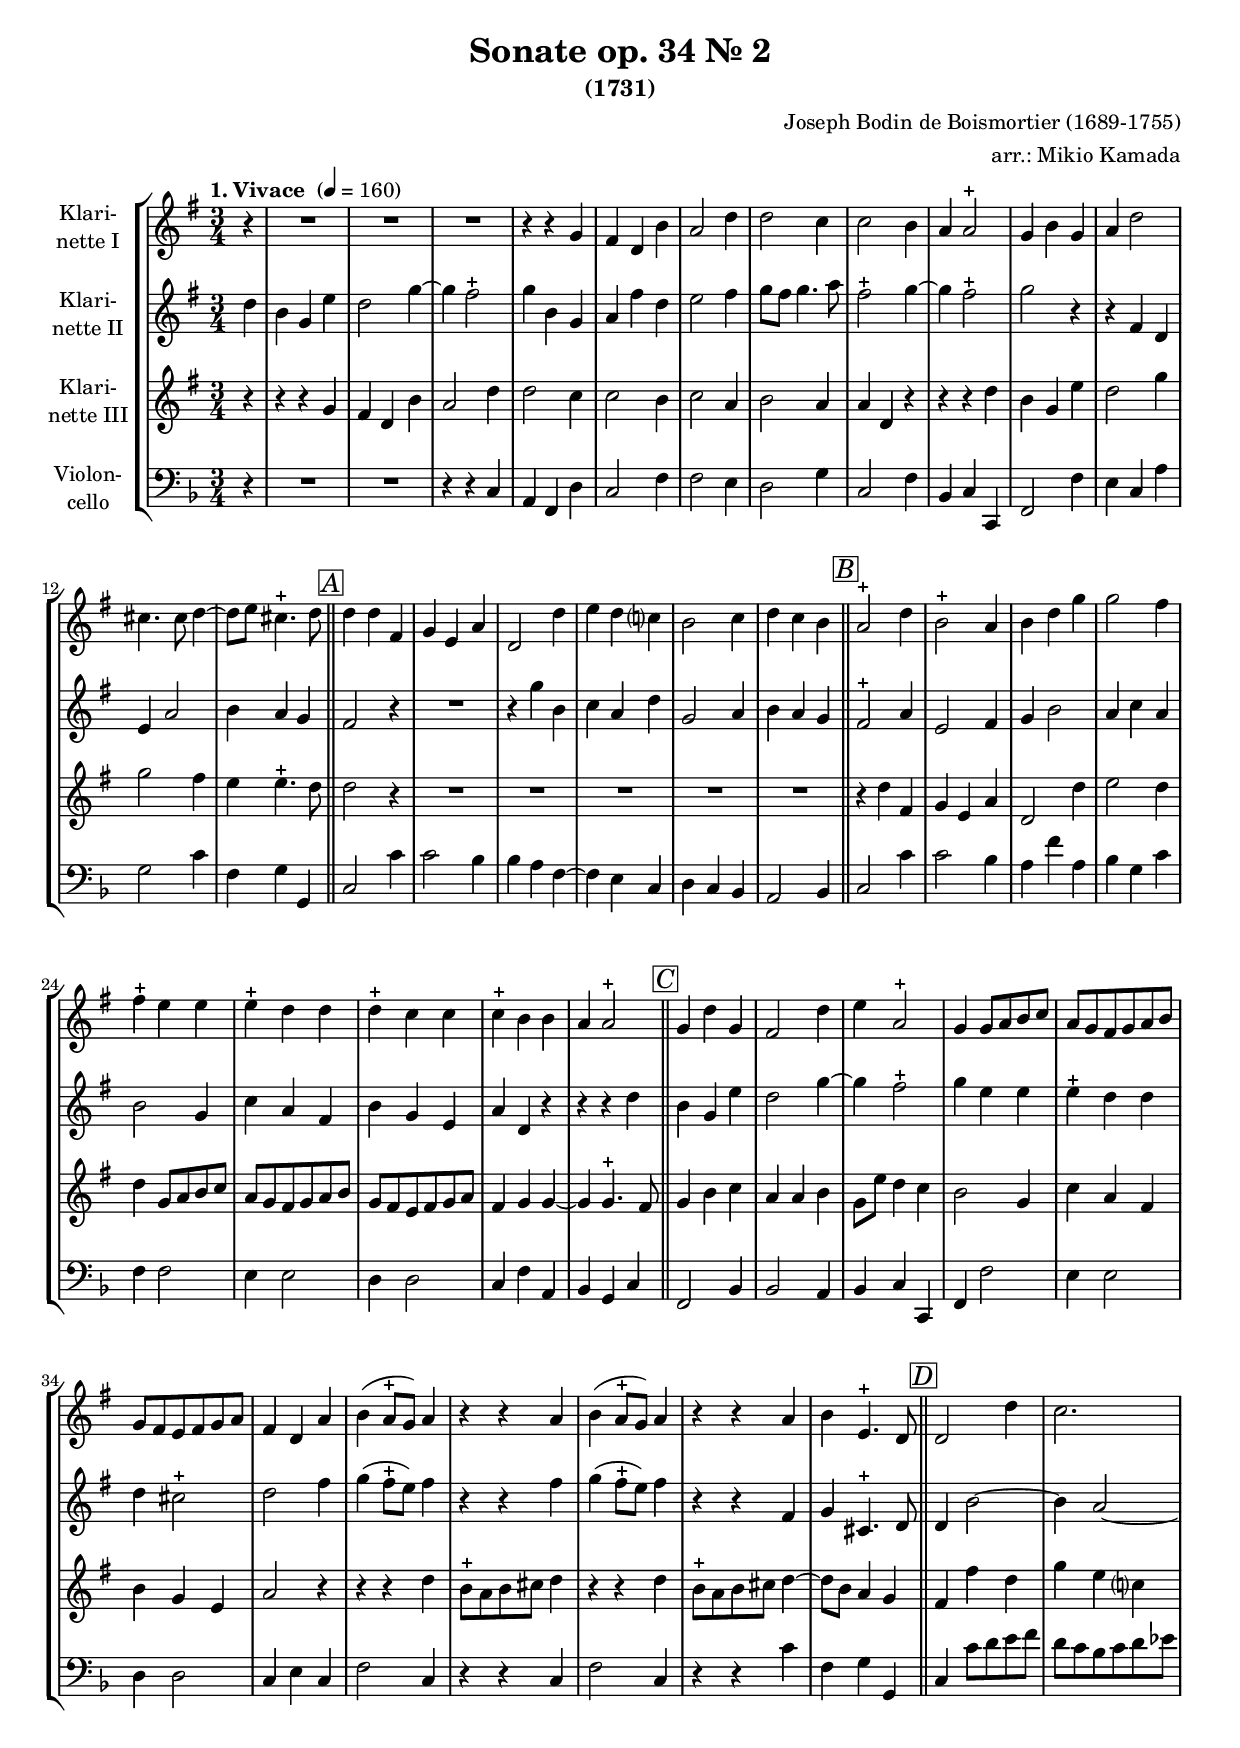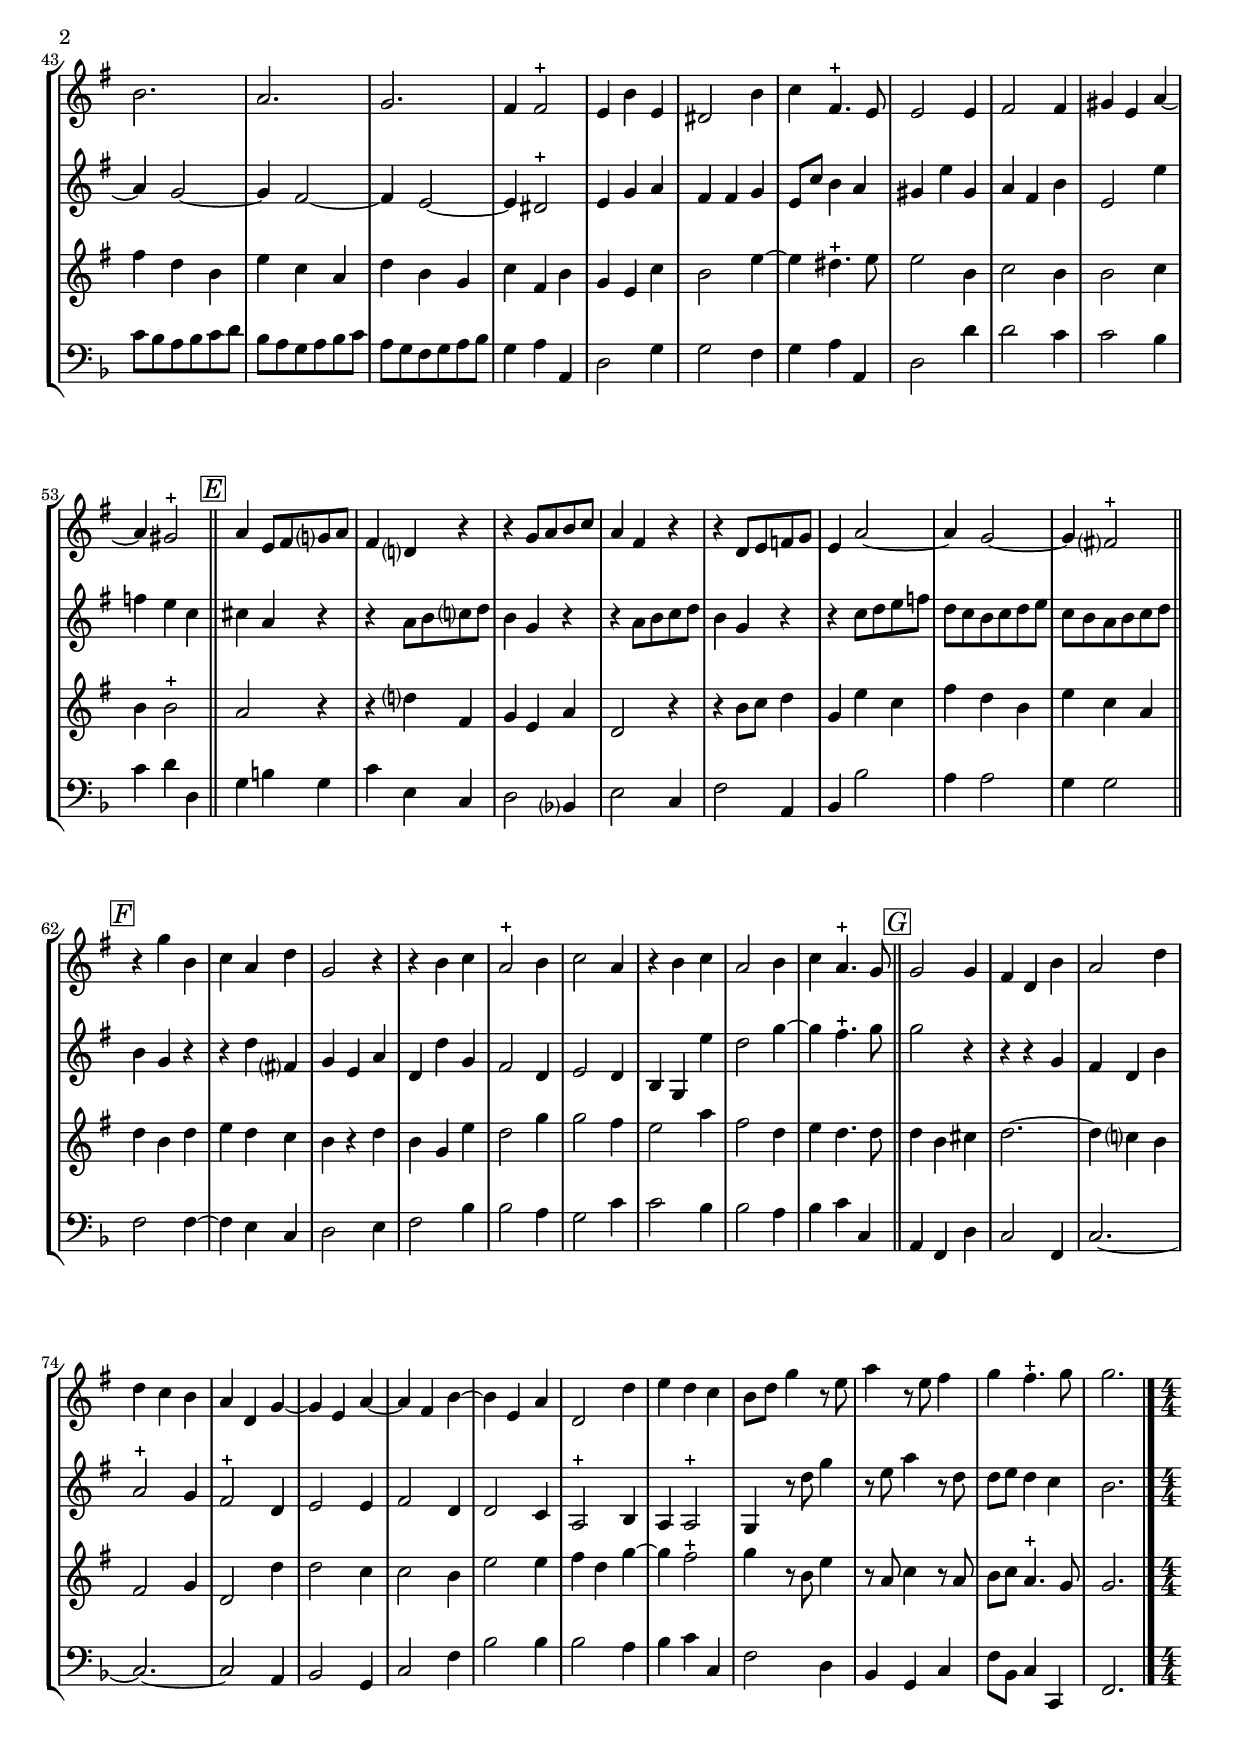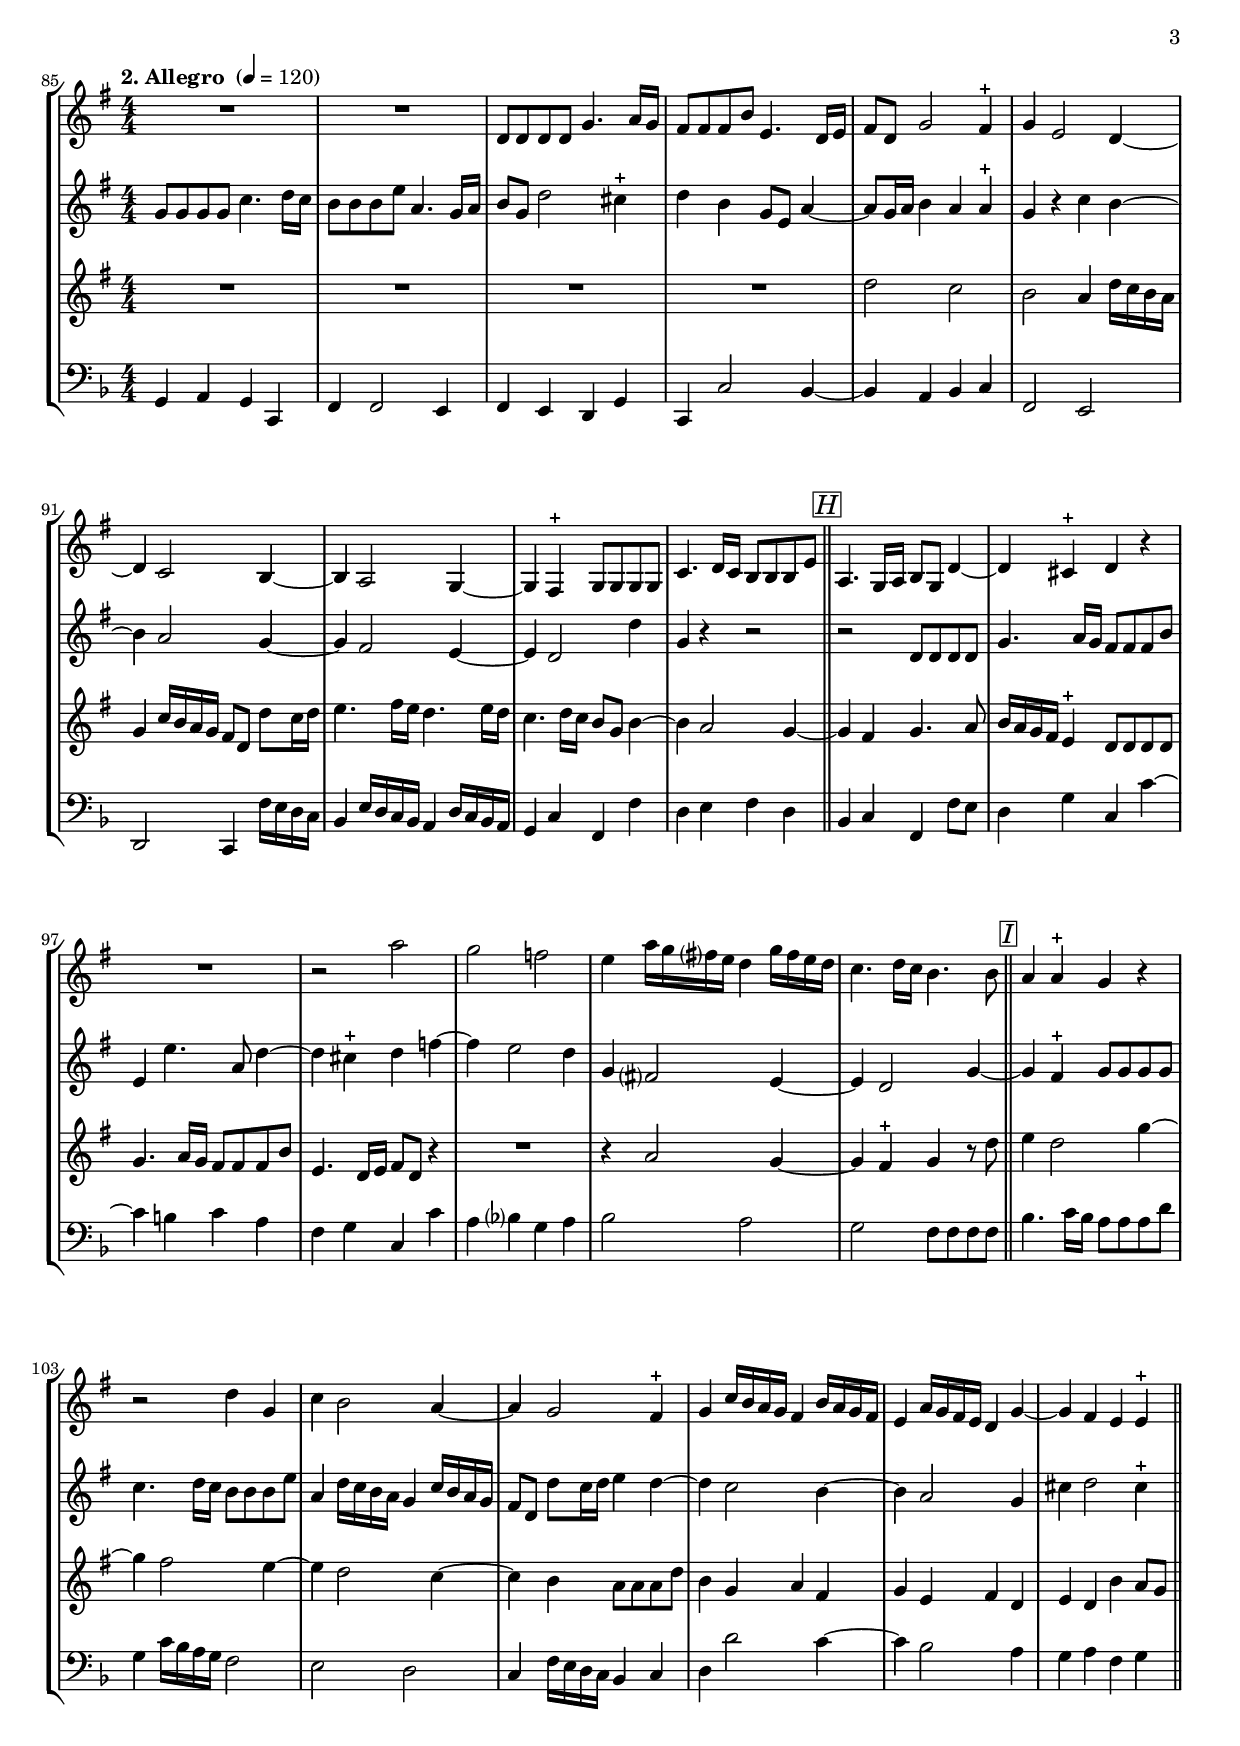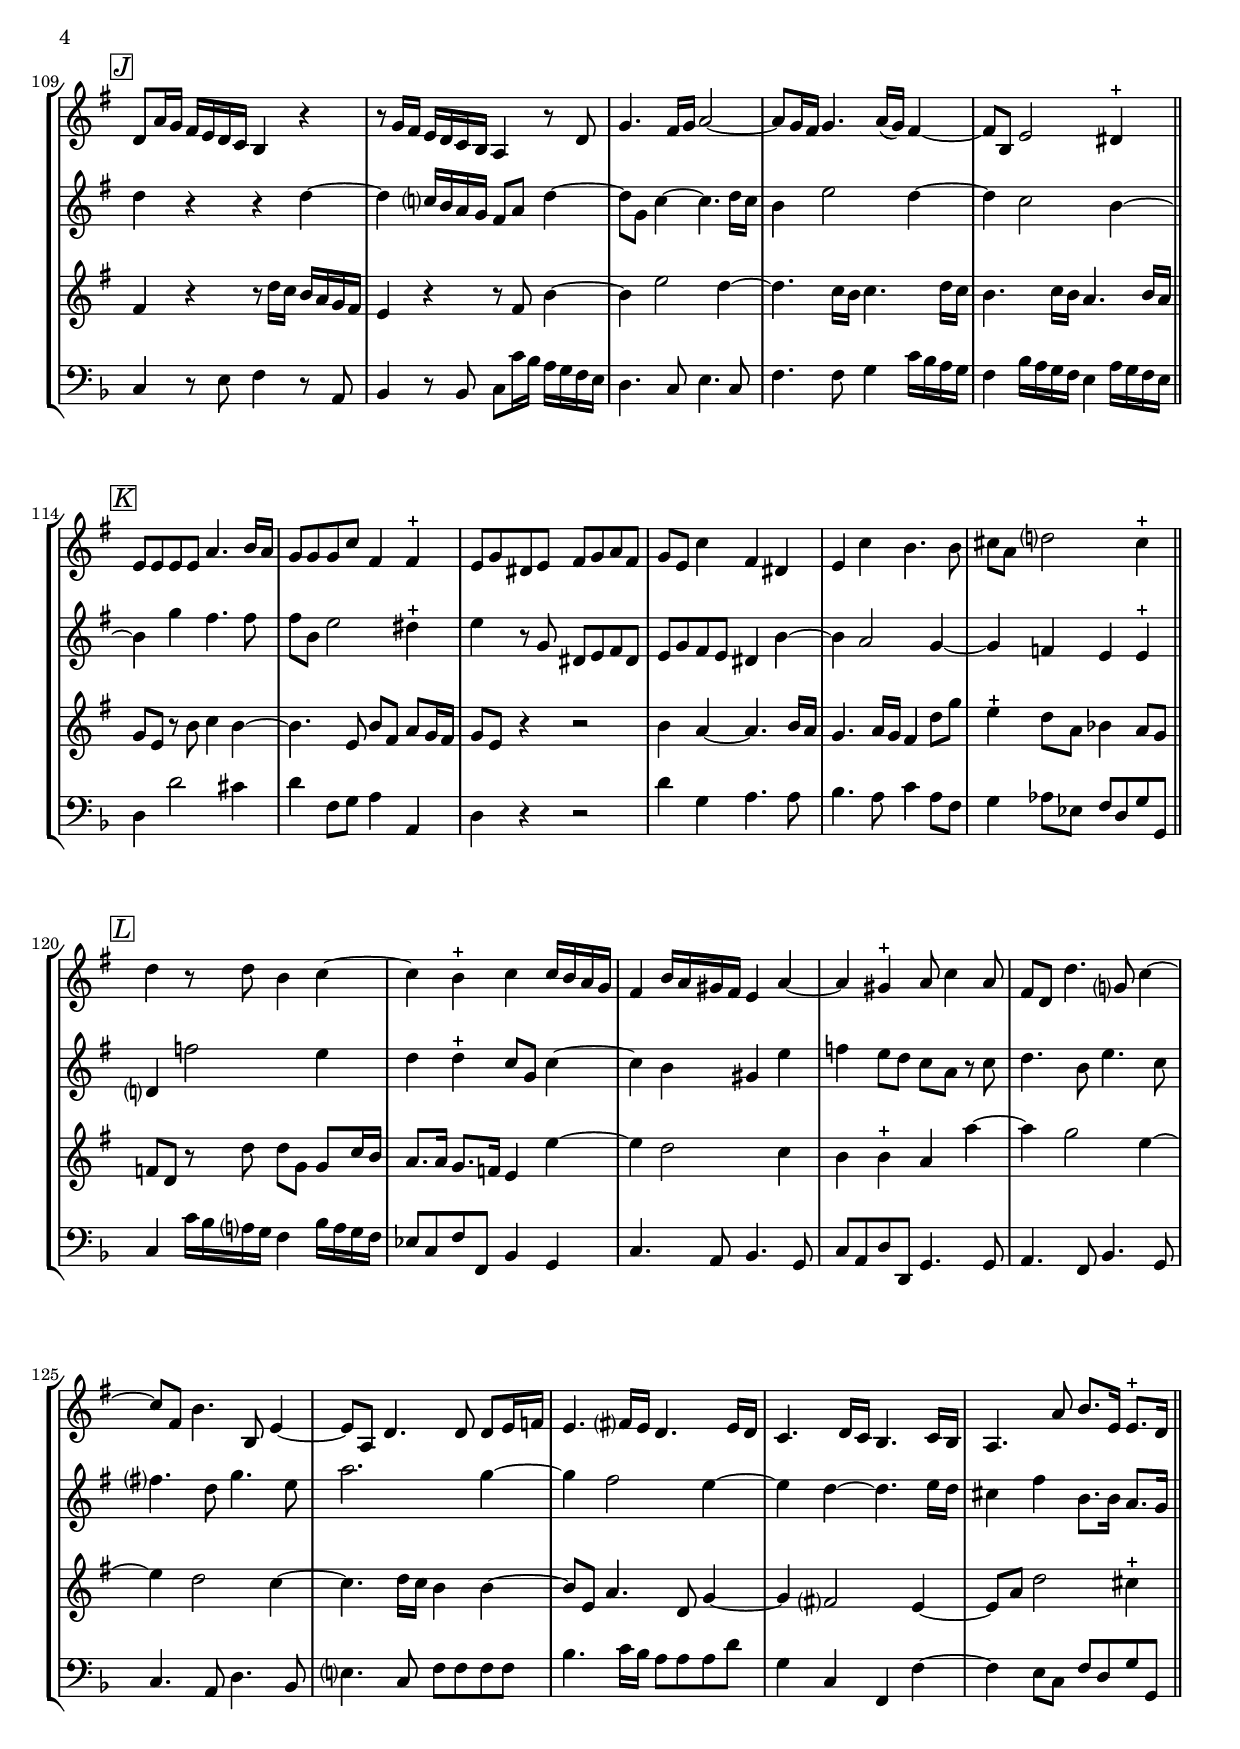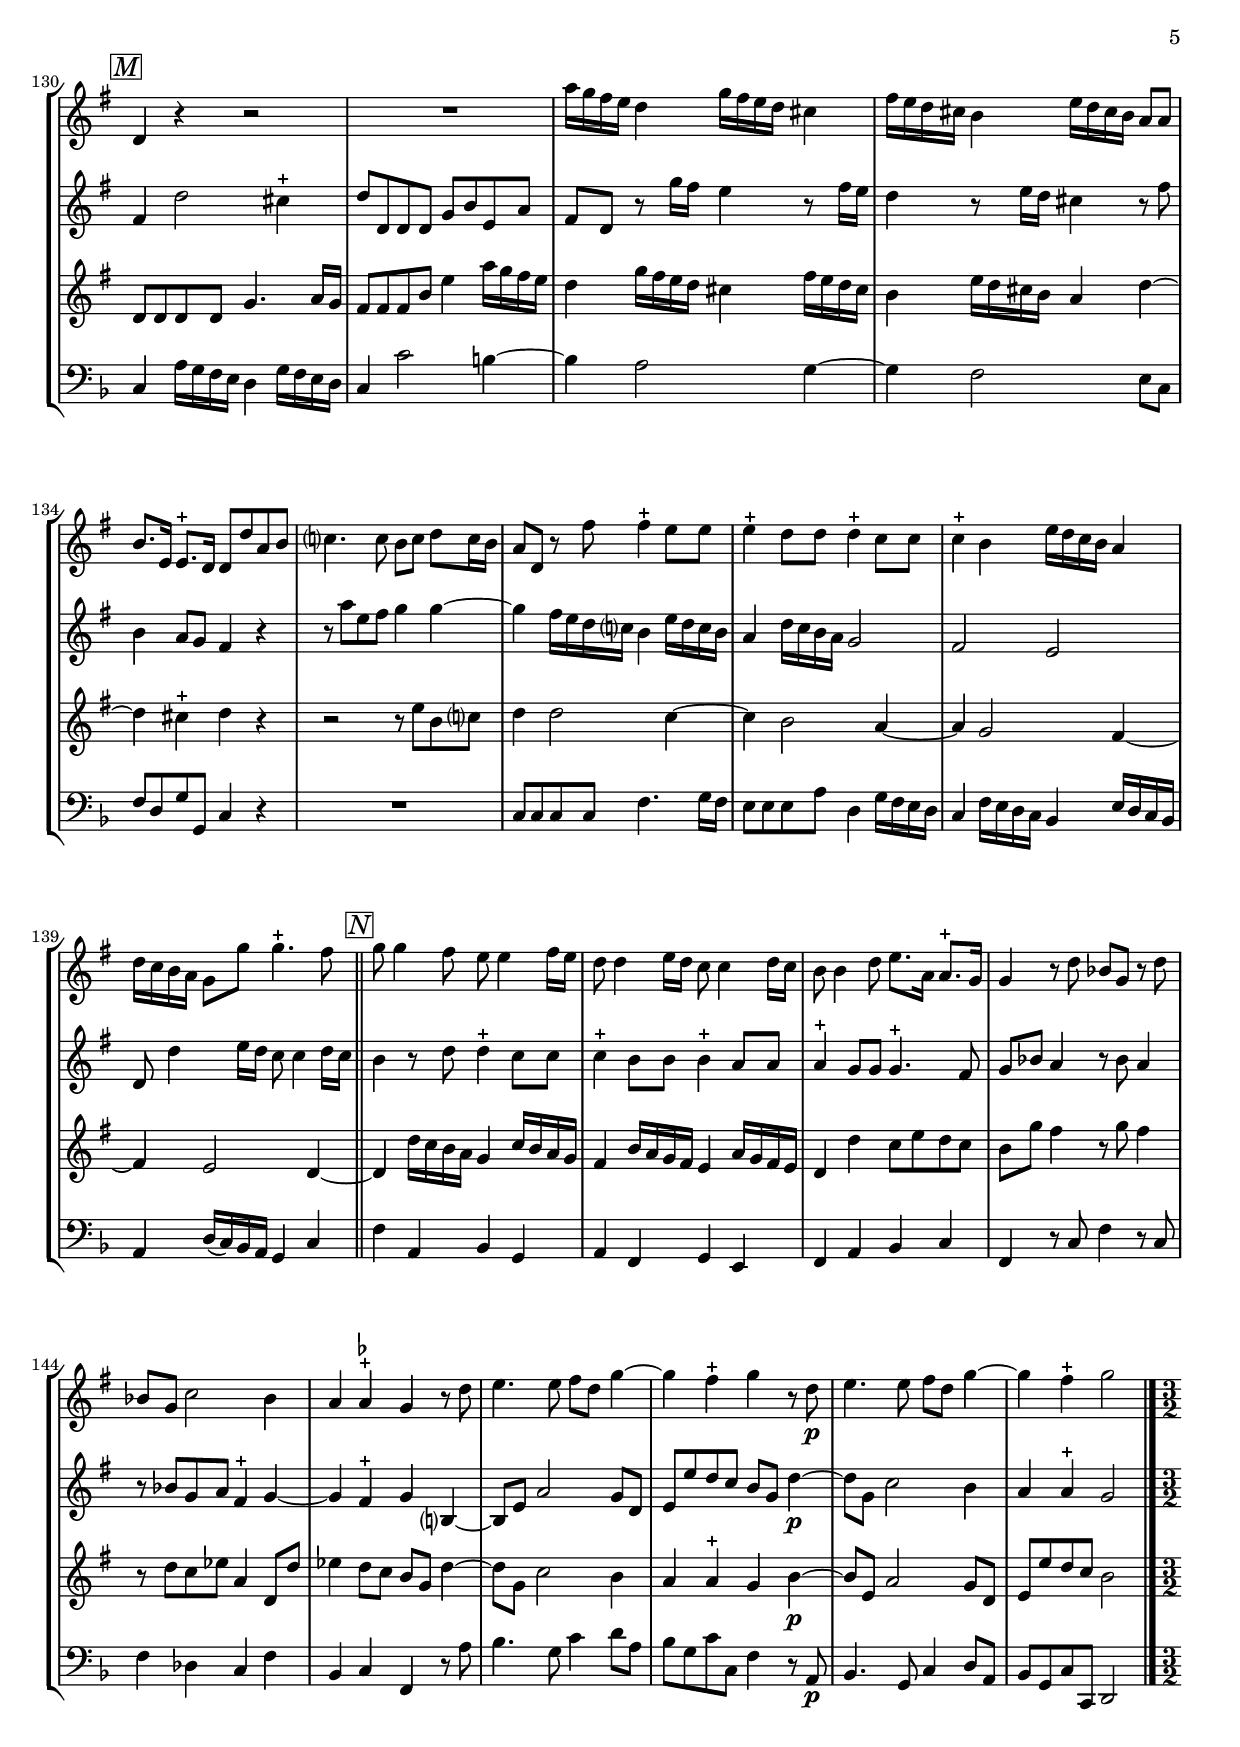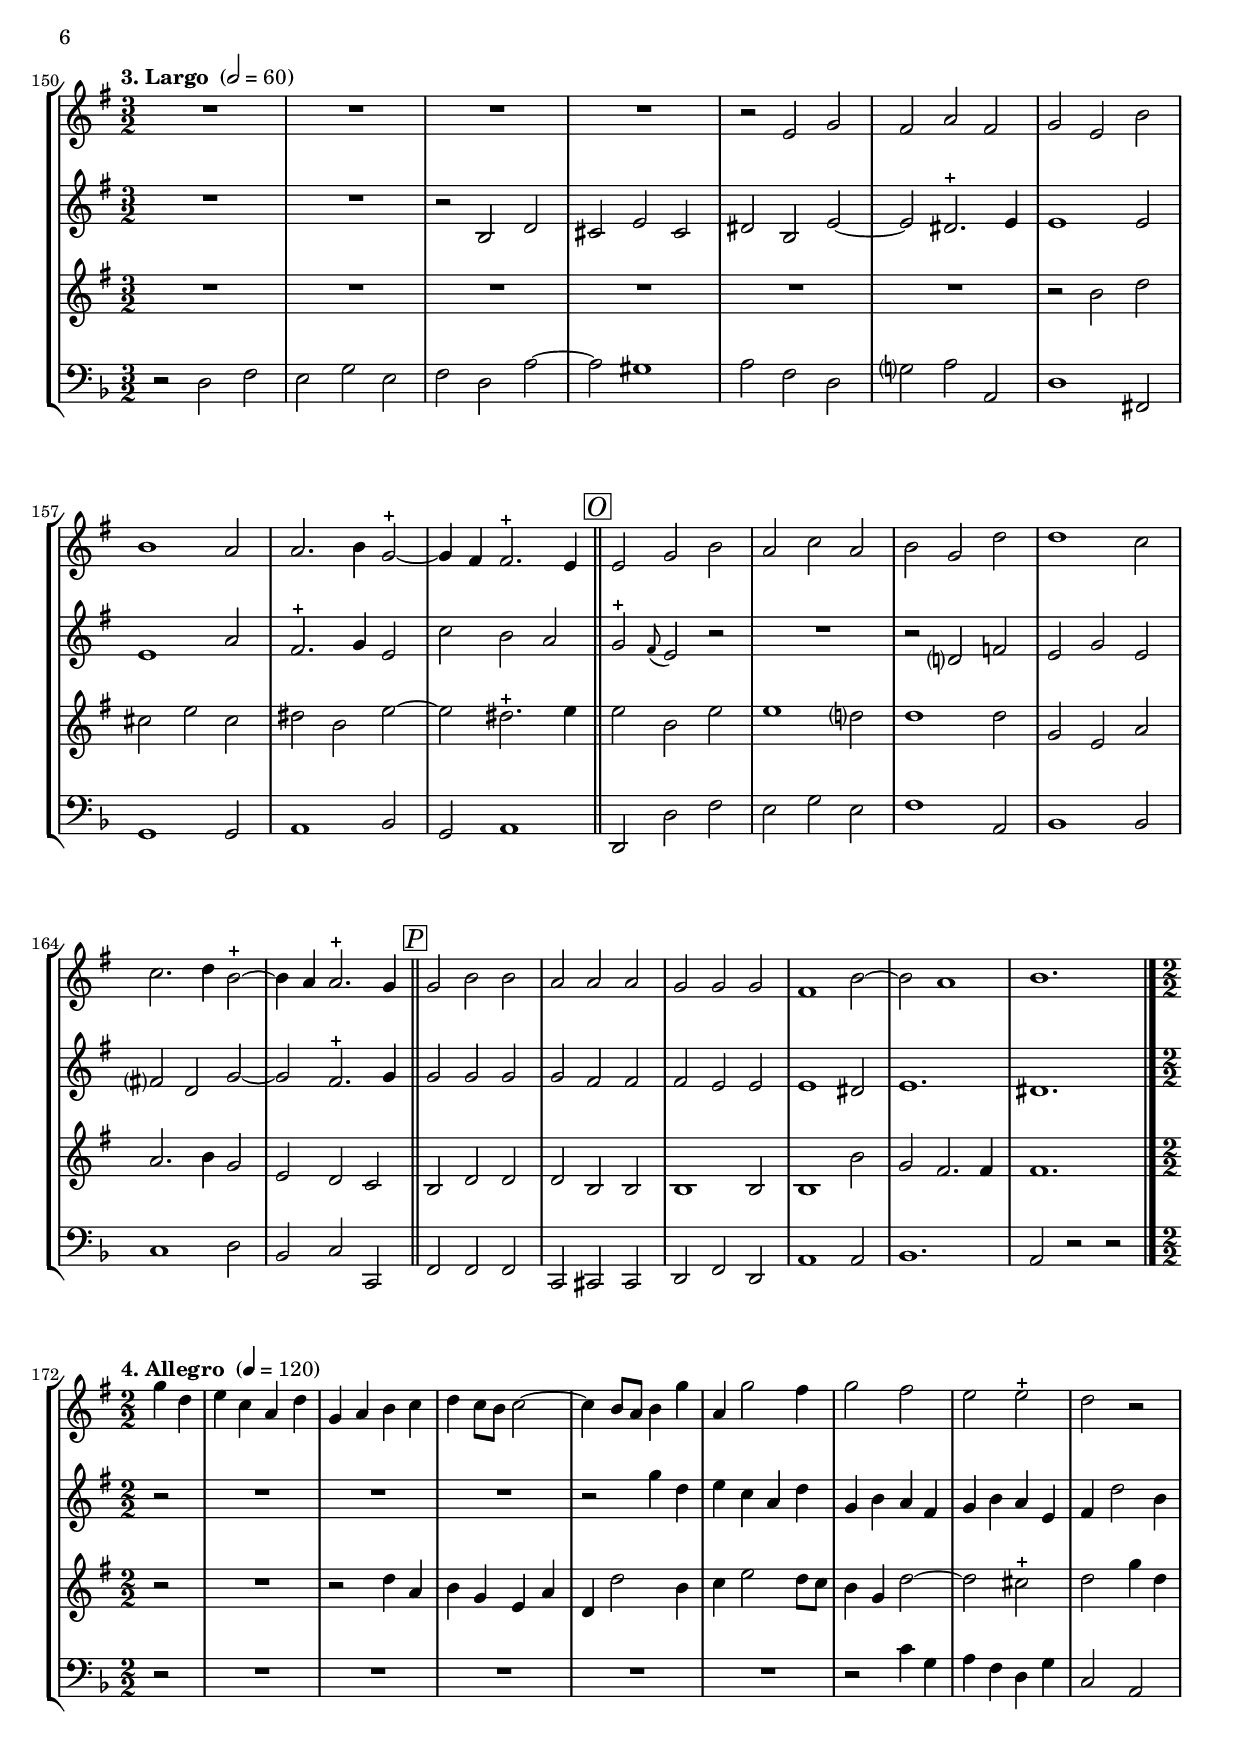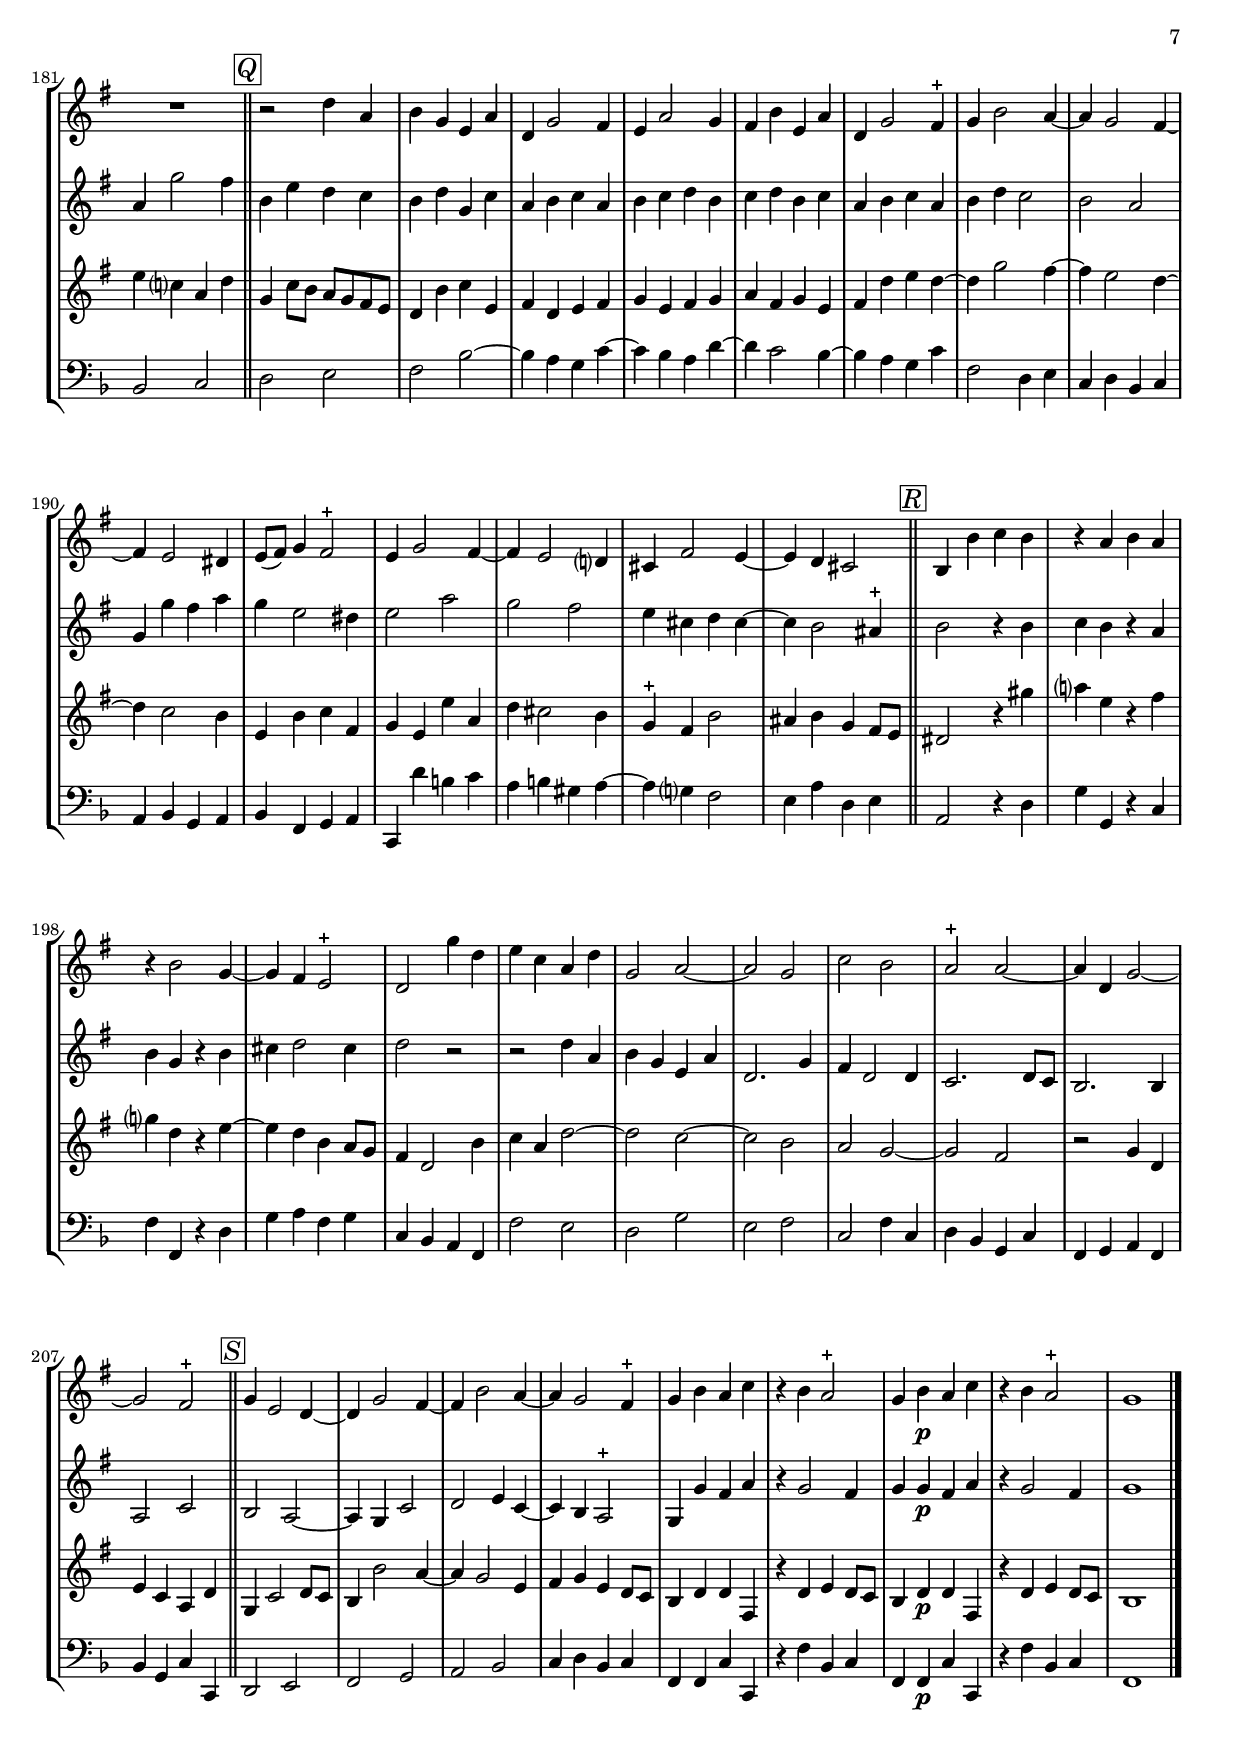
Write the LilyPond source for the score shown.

\version "2.14.2"
\include "deutsch.ly"

#(set-global-staff-size 18.25)

\header {
  title    = "Sonate op. 34 Nr. 2"
  subtitle = "(1731)"
  composer = "Joseph Bodin de Boismortier (1689-1755)"
  arranger = "arr.: Mikio Kamada"
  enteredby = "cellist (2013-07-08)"
}

voiceconsts = {
  \key g \major
  \clef "treble"
  \numericTimeSignature
  \compressFullBarRests
  \set tupletSpannerDuration = #(ly:make-moment 1 4)
}

micl = "clarinet"
mifl = "flute"
miob = "oboe"
mifh = "french horn"
misx = "tenor sax"
mist = "string ensemble 1"
miba = "cello"

introa = {            \tempo "1. Vivace "   4=160 \time 3/4 }
introb = { \break     \tempo "2. Allegro "  4=120 \time 4/4 }
introc = { \break     \tempo "3. Largo "    2=60  \time 3/2 }
introd = { \break     \tempo "4. Allegro "  4=120 \time 2/2 }

boxa = { \bar "||" \mark \markup \box \italic "A" }
boxb = { \bar "||" \mark \markup \box \italic "B" }
boxc = { \bar "||" \mark \markup \box \italic "C" }
boxd = { \bar "||" \mark \markup \box \italic "D" }
boxe = { \bar "||" \mark \markup \box \italic "E" }
boxf = { \bar "||" \mark \markup \box \italic "F" }
boxg = { \bar "||" \mark \markup \box \italic "G" }
boxh = { \bar "||" \mark \markup \box \italic "H" }
boxi = { \bar "||" \mark \markup \box \italic "I" }
boxj = { \bar "||" \mark \markup \box \italic "J" }
boxk = { \bar "||" \mark \markup \box \italic "K" }
boxl = { \bar "||" \mark \markup \box \italic "L" }
boxm = { \bar "||" \mark \markup \box \italic "M" }
boxn = { \bar "||" \mark \markup \box \italic "N" }
boxo = { \bar "||" \mark \markup \box \italic "O" }
boxp = { \bar "||" \mark \markup \box \italic "P" }
boxq = { \bar "||" \mark \markup \box \italic "Q" }
boxr = { \bar "||" \mark \markup \box \italic "R" }
boxs = { \bar "||" \mark \markup \box \italic "S" }

va = \relative c' {
  \voiceconsts

  \introa
  \partial 4 r4
  R2.*3
  r4 r g
  fis d h'
  a2 d4
  d2 c4
  c2 h4

  a a2-+
  g4 h g
  a d2
  cis4. cis8 d4~
  d8 e cis4.-+ d8 \boxa
  d4 d fis,
  g e a
  d,2 d'4

  e d c?
  h2 c4
  d c h \boxb
  a2-+ d4
  h2-+ a4
  h d g
  g2 fis4
  fis-+ e e
  e-+ d d

  d-+ c c
  c-+ h h
  a a2-+ \boxc
  g4 d' g,
  fis2 d'4
  e a,2-+
  g4 g8 a h c
  a g fis g a h

  g fis e fis g a
  fis4 d a'
  h( a8-+ g) a4
  r r a
  h( a8-+ g) a4
  r r a
  h e,4.-+ d8 \boxd
  d2 d'4

  c2.
  h
  a
  g
  fis4 fis2-+
  e4 h' e,
  dis2 h'4
  c fis,4.-+ e8
  e2 e4
  fis2 fis4

  gis e a~
  a gis2-+ \boxe
  a4 e8 fis g? a
  fis4 d? r
  r g8 a h c
  a4 fis r
  r d8 e f g
  e4 a2~

  a4 g2~
  g4 fis?2-+ \boxf
  r4 g' h,
  c a d
  g,2 r4
  r h c
  a2-+ h4
  c2 a4
  r h c

  a2 h4
  c a4.-+ g8 \boxg
  g2 g4
  fis d h'
  a2 d4
  d c h
  a d, g~
  g e a~

  a fis h~
  h e, a
  d,2 d'4
  e d c
  h8 d g4 r8 e
  a4 r8 e fis4
  g fis4.-+ g8
  g2. \bar "|."

  \introb
  R1*2
  d,8 d d d g4. a16 g
  fis8 fis fis h e,4. d16 e
  fis8 d g2 fis4-+
  g e2 d4~

  d c2 h4~
  h a2 g4~
  g fis-+ g8 g g g
  c4. d16 c h8 h h e \boxh
  a,4. g16 a h8 g d'4~
  d cis-+ d r

  R1
  r2 a''2
  g f
  e4 a16 g fis? e d4 g16 fis e d
  c4. d16 c h4. h8 \boxi
  a4 a-+ g r

  r2 d'4 g,
  c h2 a4~
  a g2 fis4-+
  g c16 h a g fis4 h16 a g fis
  e4 a16 g fis e d4 g~
  g fis e e-+ \boxj

  d8 a'16 g fis e d c h4 r
  r8 g'16 fis e d c h a4 r8 d
  g4. fis16 g a2~
  a8 g16 fis g4. a16( g) fis4~
  fis8 h, e2 dis4-+ \boxk

  e8 e e e a4. h16 a
  g8 g g c fis,4 fis-+
  e8 g dis e fis g a fis
  g e c'4 fis, dis
  e c' h4. h8
  cis a d?2 cis4-+ \boxl

  d4 r8 d h4 c~
  c h-+ c c16 h a g
  fis4 h16 a gis fis e4 a~
  a gis-+ a8 c4 a8
  fis d d'4. g,?8 c4~

  c8 fis, h4. h,8 e4~
  e8 a, d4. d8 d e16 f
  e4. fis?16 e d4. e16 d
  c4. d16 c h4. c16 h
  a4. a'8 h8. e,16 e8.-+ d16 \boxm

  d4 r r2
  R1
  a''16 g fis e d4 g16 fis e d cis4
  fis16 e d cis h4 e16 d cis h a8 a

  h8. e,16 e8.-+ d16 d8 d' a h
  c?4. c8 h c d c16 h
  a8 d, r fis' fis4-+ e8 e
  e4-+ d8 d d4-+ c8 c
  c4-+ h e16 d c h a4

  d16 c h a g8 g' g4.-+ fis8 \boxn
  g g4 fis8 e e4 fis16 e
  d8 d4 e16 d c8 c4 d16 c
  h8 h4 d8 e8. a,16 a8.-+ g16
  g4 r8 d' b g r d'

  b g c2 b4
  a a-+^\markup {\musicglyph #"accidentals.flat"} g r8 d'
  e4. e8 fis d g4~
  g fis-+ g r8 d\p
  e4. e8 fis d g4~
  g fis-+ g2 \bar "|."

  \introc
  R1.*4
  r2 e, g
  fis a fis

  g e h'
  h1 a2
  a2. h4 g2~-+
  g4 fis fis2.-+ e4 \boxo
  e2 g h

  a c a
  h g d'
  d1 c2
  c2. d4 h2~-+
  h4 a a2.-+ g4 \boxp

  g2 h h
  a a a
  g g g
  fis1 h2~
  h a1
  h1. \bar "|."

  \introd
  \partial 2 g'4 d
  e c a d
  g, a h c
  d c8 h c2~
  c4 h8 a h4 g'
  a, g'2 fis4
  g2 fis
  e e-+

  d r
  R1 \boxq
  r2 d4 a
  h g e a
  d, g2 fis4
  e a2 g4
  fis h e, a

  d, g2 fis4-+
  g h2 a4~
  a g2 fis4~
  fis e2 dis4
  e8( fis) g4 fis2-+
  e4 g2 fis4~
  fis e2 d?4

  cis fis2 e4~
  e d cis2 \boxr
  h4 h' c h
  r a h a
  r h2 g4~
  g fis e2-+
  d g'4 d
  e c a d

  g,2 a~
  a g
  c h
  a-+ a~
  a4 d, g2~
  g fis-+ \boxs
  g4 e2 d4~
  d g2 fis4~

  fis h2 a4~
  a g2 fis4-+
  g h a c
  r h a2-+
  g4 h\p a c
  r h a2-+
  g1 \bar "|."
}

vb = \relative c' {
  \voiceconsts

  \introa
  \partial 4 d4
  h g e'
  d2 g4~
  g fis2-+
  g4 h, g
  a fis' d
  e2 fis4
  g8 fis g4. a8
  fis2-+ g4~

  g fis2-+
  g r4
  r fis, d
  e a2
  h4 a g \boxa
  fis2 r4
  R2.
  r4 g' h,
  c a d

  g,2 a4
  h a g \boxb
  fis2-+ a4
  e2 fis4
  g h2
  a4 c a
  h2 g4
  c a fis
  h g e

  a d, r
  r r d' \boxc
  h g e'
  d2 g4~
  g fis2-+
  g4 e e
  e-+ d d
  d cis2-+
  d fis4

  g( fis8-+ e) fis4
  r r fis
  g( fis8-+ e) fis4
  r r fis,
  g cis,4.-+ d8 \boxd
  d4 h'2~
  h4 a2~
  a4 g2~

  g4 fis2~
  fis4 e2~
  e4 dis2-+
  e4 g a
  fis fis g
  e8 c' h4 a
  gis e' gis,
  a fis h
  e,2 e'4

  f e c \boxe
  cis a r
  r a8 h c? d
  h4 g r
  r a8 h c d
  h4 g r
  r c8 d e f

  d c h c d e
  c h a h c d \boxf
  h4 g r
  r d' fis,?
  g e a
  d, d' g,
  fis2 d4
  e2 d4

  h g e''
  d2 g4~
  g fis4.-+ g8 \boxg
  g2 r4
  r r g,
  fis d h'
  a2-+ g4
  fis2-+ d4
  e2 e4

  fis2 d4
  d2 c4
  a2-+ h4
  a a2-+
  g4 r8 d'' g4
  r8 e a4 r8 d,
  d e d4 c
  h2. \bar "|."

  \introb
  g8 g g g c4. d16 c
  h8 h h e a,4. g16 a
  h8 g d'2 cis4-+
  d h g8 e a4~
  a8 g16 a h4 a a-+

  g r c h~
  h a2 g4~
  g fis2 e4~
  e d2 d'4
  g, r r2 \boxh
  r d8 d d d

  g4. a16 g fis8 fis fis h
  e,4 e'4. a,8 d4~
  d cis-+ d f~
  f e2 d4
  g, fis?2 e4~
  e d2 g4~ \boxi

  g fis-+ g8 g g g
  c4. d16 c h8 h h e
  a,4 d16 c h a g4 c16 h a g
  fis8 d d' c16 d e4 d~
  d c2 h4~

  h a2 g4
  cis d2 cis4-+ \boxj
  d r r d~
  d c?16 h a g fis8 a d4~
  d8 g, c4~ c4. d16 c
  h4 e2 d4~

  d c2 h4~ \boxk
  h g' fis4. fis8
  fis h, e2 dis4-+
  e r8 g, dis e fis dis
  e g fis e dis4 h'~
  h a2 g4~

  g f e e-+ \boxl
  d? f'2 e4
  d d-+ c8 g c4~
  c h gis e'
  f e8 d c a r c

  d4. h8 e4. c8
  fis?4. d8 g4. e8
  a2. g4~
  g fis2 e4~
  e d~ d4. e16 d
  cis4 fis h,8. h16 a8. g16 \boxm

  fis4 d'2 cis4-+
  d8 d, d d g h e, a
  fis d r g'16 fis e4 r8 fis16 e
  d4 r8 e16 d cis4 r8 fis
  h,4 a8 g fis4 r

  r8 a' e fis g4 g~
  g fis16 e d c? h4 e16 d c h
  a4 d16 c h a g2
  fis e
  d8 d'4 e16 d c8 c4 d16 c \boxn

  h4 r8 d d4-+ c8 c
  c4-+ h8 h h4-+ a8 a
  a4-+ g8 g g4.-+ fis8
  g b a4 r8 b a4
  r8 b g a fis4-+ g~

  g fis-+ g h,?~
  h8 e a2 g8 d
  e e' d c h g d'4~\p
  d8 g, c2 h4
  a a-+ g2 \bar "|."

  \introc
  R1.*2
  r2 h, d
  cis e cis
  dis h e~

  e dis2.-+ e4
  e1 e2
  e1 a2
  fis2.-+ g4 e2
  c' h a \boxo
  g-+ \appoggiatura fis8 e2 r

  R1.
  r2 d? f
  e g e
  fis? d g~
  g fis2.-+ g4 \boxp

  g2 g g
  g fis fis
  fis e e
  e1 dis2
  e1.
  dis \bar "|."

  \introd
  \partial 2 r2
  R1*3
  r2 g'4 d
  e c a d
  g, h a fis
  g h a e

  fis d'2 h4
  a g'2 fis4 \boxq
  h, e d c
  h d g, c
  a h c a
  h c d h
  c d h c

  a h c a
  h d c2
  h a
  g4 g' fis a
  g e2 dis4
  e2 a
  g fis

  e4 cis d cis~
  cis h2 ais4-+ \boxr
  h2 r4 h
  c h r a
  h g r h
  cis d2 cis4
  d2 r

  r d4 a
  h g e a
  d,2. g4
  fis d2 d4
  c2. d8 c
  h2. h4
  a2 c \boxs
  h a~

  a4 g c2
  d e4 c~
  c h a2-+
  g4 g' fis a
  r g2 fis4
  g g\p fis a
  r g2 fis4
  g1 \bar "|."
}

vc = \relative c' {
  \voiceconsts

  \introa
  \partial 4 r4
  r r g
  fis d h'
  a2 d4
  d2 c4
  c2 h4
  c2 a4
  h2 a4
  a d, r

  r r d'
  h g e'
  d2 g4
  g2 fis4
  e e4.-+ d8 \boxa
  d2 r4
  R2.*5 \boxb
  r4 d fis,
  g e a
  d,2 d'4
  e2 d4
  d g,8 a h c
  a g fis g a h

  g fis e fis g a
  fis4 g g~
  g g4.-+ fis8 \boxc
  g4 h c
  a a h
  g8 e' d4 c
  h2 g4
  c a fis

  h g e
  a2 r4
  r r d
  h8-+ a h cis d4
  r r d
  h8-+ a h cis d4~
  d8 h a4 g \boxd
  fis fis' d

  g e c?
  fis d h
  e c a
  d h g
  c fis, h
  g e c'
  h2 e4~
  e dis4.-+ e8

  e2 h4
  c2 h4
  h2 c4
  h h2-+ \boxe
  a r4
  r d? fis,
  g e a
  d,2 r4
  r h'8 c d4

  g, e' c
  fis d h
  e c a \boxf
  d h d
  e d c
  h r d
  h g e'
  d2 g4
  g2 fis4

  e2 a4
  fis2 d4
  e d4. d8 \boxg
  d4 h cis
  d2.~
  d4 c? h
  fis2 g4
  d2 d'4
  d2 c4

  c2 h4
  e2 e4
  fis d g~
  g fis2-+
  g4 r8 h, e4
  r8 a, c4 r8 a
  h c a4.-+ g8
  g2. \bar "|."

  \introb
  R1*4
  d'2 c
  h a4 d16 c h a

  g4 c16 h a g fis8 d d' c16 d
  e4. fis16 e d4. e16 d
  c4. d16 c h8 g h4~
  h a2 g4~ \boxh
  g fis g4. a8

  h16 a g fis e4-+ d8 d d d
  g4. a16 g fis8 fis fis h
  e,4. d16 e fis8 d r4
  R1
  r4 a'2 g4~
  g fis-+ g r8 d' \boxi

  e4 d2 g4~
  g fis2 e4~
  e d2 c4~
  c h a8 a a d
  h4 g a fis
  g e fis d
  e d h' a8 g \boxj

  fis4 r r8 d'16 c h a g fis
  e4 r r8 fis h4~
  h e2 d4~
  d4. c16 h c4. d16 c
  h4. c16 h a4. h16 a \boxk

   g8 e r h' c4 h~
   h4. e,8 h' fis a g16 fis
   g8 e r4 r2
   h'4 a~ a4. h16 a
   g4. a16 g fis4 d'8 g
   e4-+ d8 a b4 a8 g \boxl

   f d r d' d g, g c16 h
   a8. a16 g8. f16 e4 e'~
   e d2 c4
   h h-+ a a'~
   a g2 e4~
   e d2 c4~
   c4. d16 c h4 h~

   h8 e, a4. d,8 g4~
   g fis?2 e4~
   e8 a d2 cis4-+ \boxm
   d,8 d d d g4. a16 g
   fis8 fis fis h e4 a16 g fis e
   d4 g16 fis e d cis4 fis16 e d cis

   h4 e16 d cis h a4 d~
   d cis-+ d r
   r2 r8 e h c?
   d4 d2 c4~
   c h2 a4~
   a g2 fis4~
   fis e2 d4~ \boxn

   d d'16 c h a g4 c16 h a g
   fis4 h16 a g fis e4 a16 g fis e
   d4 d' c8 e d c
   h g' fis4 r8 g fis4

   r8 d c es a,4 d,8 d'
   es4 d8 c h g d'4~
   d8 g, c2 h4
   a a-+ g h~\p
   h8 e, a2 g8 d
   e e' d c h2 \bar "|."

   \introc
   R1.*6
   r2 h d
   cis e cis
   dis h e~
   e dis2.-+ e4 \boxo

   e2 h e
   e1 d?2
   d1 d2
   g, e a
   a2. h4 g2
   e d c \boxp

   h d d
   d h h
   h1 h2
   h1 h'2
   g fis2. fis4
   fis1. \bar "|."

   \introd
   \partial 2 r2
   R1
   r2 d'4 a
   h g e a
   d, d'2 h4
   c e2 d8 c
   h4 g d'2~
   d cis-+

   d g4 d
   e c? a d \boxq
   g, c8 h a g fis e
   d4 h' c e,
   fis d e fis
   g e fis g
   a fis g e

   fis d' e d~
   d g2 fis4~
   fis e2 d4~
   d c2 h4
   e, h' c fis,
   g e e' a,
   d cis2 h4
   g-+ fis h2

   ais4 h g fis8 e \boxr
   dis2 r4 gis'
   a? e r fis
   g? d r e~
   e d h a8 g
   fis4 d2 h'4
   c a d2~

   d c~
   c h
   a g~
   g fis
   r g4 d
   e c a d \boxs
   g, c2 d8 c
   h4 h'2 a4~

   a g2 e4
   fis g e d8 c
   h4 d d fis,
   r d' e d8 c
   h4 d\p d fis,
   r d' e d8 c
   h1 \bar "|."
}

vd = \relative c {
  \voiceconsts
  \clef "bass"
  
  \introa
  \partial 4 r4
  R2.*2
  r4 r d
  h g e'
  d2 g4
  g2 fis4
  e2 a4
  d,2 g4
  c, d d,

  g2 g'4
  fis d h'
  a2 d4
  g, a a, \boxa
  d2 d'4
  d2 c4
  c h g~
  g fis d
  e d c
  h2 c4 \boxb

  d2 d'4
  d2 c4
  h g' h,
  c a d
  g, g2
  fis4 fis2
  e4 e2
  d4 g h,
  c a d \boxc
  g,2 c4

  c2 h4
  c d d,
  g g'2
  fis4 fis2
  e4 e2
  d4 fis d
  g2 d4
  r r d
  g2 d4
  r r d'

  g, a a, \boxd
  d d'8 e fis g
  e d c d e f
  d c h c d e
  c h a h c d
  h a g a h c

  a4 h h,
  e2 a4
  a2 g4
  a h h,
  e2 e'4
  e2 d4
  d2 c4
  d e e, \boxe
  a cis a

  d fis, d
  e2 c?4
  fis2 d4
  g2 h,4
  c c'2
  h4 h2
  a4 a2 \boxf
  g2 g4~
  g fis d
  e2 fis4

  g2 c4
  c2 h4
  a2 d4
  d2 c4
  c2 h4
  c d d, \boxg
  h g e'
  d2 g,4
  d'2.~
  d~

  d2 h4
  c2 a4
  d2 g4
  c2 c4
  c2 h4
  c d d,
  g2 e4
  c a d
  g8 c, d4 d,
  g2. \bar "|."

  \introb
  a4 h a d,
  g g2 fis4
  g fis e a
  d, d'2 c4~
  c h c d
  g,2 fis

  e d4 g'16 fis e d
  c4 fis16 e d c h4 e16 d c h
  a4 d g, g'
  e fis g e \boxh
  c d g, g'8 fis

  e4 a d, d'~
  d cis d h
  g a d, d'
  h c? a h
  c2 h
  a g8 g g g \boxi

  c4. d16 c h8 h h e
  a,4 d16 c h a g2
  fis e
  d4 g16 fis e d c4 d
  e e'2 d4~
  d c2 h4

  a h g a \boxj
  d, r8 fis g4 r8 h,
  c4 r8 c d d'16 c h a g fis
  e4. d8 fis4. d8
  g4. g8 a4 d16 c h a

  g4 c16 h a g fis4 h16 a g fis \boxk
  e4 e'2 dis4
  e g,8 a h4 h,
  e r r2
  e'4 a, h4. h8
  c4. h8 d4 h8 g

  a4 b8 f g e a a, \boxl
  d4 d'16 c h? a g4 c16 h a g
  f8 d g g, c4 a
  d4. h8 c4. a8
  d h e e, a4. a8

  h4. g8 c4. a8
  d4. h8 e4. c8
  fis?4. d8 g g g g
  c4. d16 c h8 h h e
  a,4 d, g, g'~
  g fis8 d g e a a, \boxm

  d4 h'16 a g fis e4 a16 g fis e
  d4 d'2 cis4~
  cis h2 a4~
  a g2 fis8 d
  g e a a, d4 r

  R1
  d8 d d d g4. a16 g
  fis8 fis fis h e,4 a16 g fis e
  d4 g16 fis e d c4 fis16 e d c

  h4 e16( d) c h a4 d \boxn
  g h, c a
  h g a fis
  g h c d
  g, r8 d' g4 r8 d

  g4 es d g
  c, d g, r8 h'
  c4. a8 d4 e8 h
  c a d d, g4 r8 h,\p
  c4. a8 d4 e8 h
  c a d d, e2 \bar "|."

  \introc
  r e' g
  fis a fis
  g e h'~
  h ais1
  h2 g e

  a? h h,
  e1 gis,2
  a1 a2
  h1 c2
  a h1 \boxo
  e,2 e' g

  fis a fis
  g1 h,2
  c1 c2
  d1 e2
  c d d, \boxp
  g g g

  d dis dis
  e g e
  h'1 h2
  c1.
  h2 r r \bar "|."

  \introd
  \partial 2 r2
  R1*5
  r2 d'4 a
  h g e a

  d,2 h
  c d \boxq
  e fis
  g c~
  c4 h a d~
  d c h e~
  e d2 c4~
  c h a d

  g,2 e4 fis
  d e c d
  h c a h
  c g a h
  d, e'' cis d
  h cis ais h~
  h a? g2

  fis4 h e, fis \boxr
  h,2 r4 e
  a a, r d
  g g, r e'
  a h g a
  d, c h g

  g'2 fis
  e a
  fis g
  d g4 d
  e c a d
  g, a h g
  c a d d, \boxs
  e2 fis

  g a
  h c
  d4 e c d
  g, g d' d,
  r g' c, d
  g, g\p d' d,
  r g' c, d
  g,1 \bar "|."
}


music = \new StaffGroup <<
      \new Staff {
	\set Staff.midiInstrument = \micl
	\set Staff.instrumentName = \markup \center-column { "Klari-" "nette I" }
	\transpose g g' { \va }
      }

      \new Staff {
	\set Staff.midiInstrument = \micl
	\set Staff.instrumentName = \markup \center-column { "Klari-" "nette II" }
	\transpose g g' { \vb }
      }

      \new Staff {
	\set Staff.midiInstrument = \micl
	\set Staff.instrumentName = \markup \center-column { "Klari-" "nette III" }
	\transpose g g' { \vc }
      }

      \new Staff {
	\set Staff.midiInstrument = \miba
	\set Staff.instrumentName = \markup \center-column { "Violon-" "cello" }
	\transpose g f { \vd }
      }
>>

\book {
  \score {
    \music
    \layout {}
  }

  \score {
    \unfoldRepeats \music

    \midi {
      \context {
        \Score
      }
    }
  }
}
